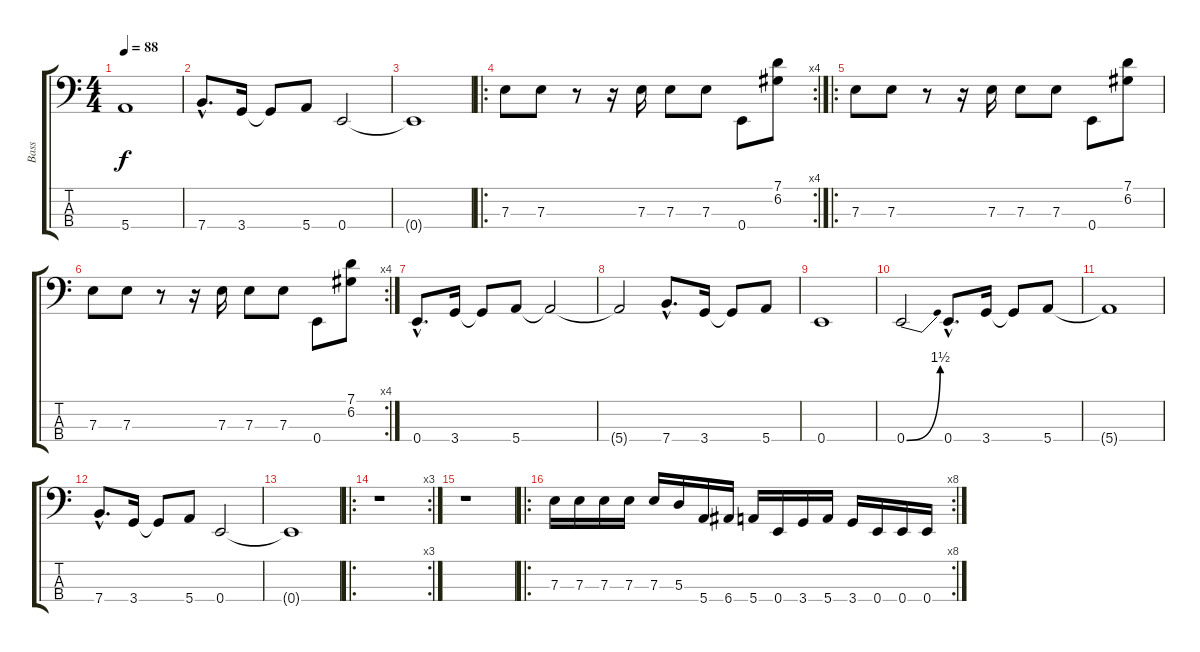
\track ("Bass" "Bass") {instrument electricbassfinger}
\staff {score tabs}
\tuning (G2 D2 A1 E1) {hide}
\ts (4 4)
\tempo 88
\clef f4
\ks c
5.4{t}.1{dy f} |
7.4{hac}.8{d} 3.4.16 3.4{t}.8 5.4.8 0.4.2 |
0.4{t}.1 |
\ro
\rc 4
7.3.8 7.3.8 r.8 r.16 7.3.16 7.3.8 7.3.8 0.4.8 (7.1 6.2).8 |
\ro
7.3.8 7.3.8 r.8 r.16 7.3.16 7.3.8 7.3.8 0.4.8 (7.1 6.2).8 |
\rc 4
7.3.8 7.3.8 r.8 r.16 7.3.16 7.3.8 7.3.8 0.4.8 (7.1 6.2).8 |
0.4{hac}.8{d} 3.4.16 3.4{t}.8 5.4.8 5.4{t}.2 |
5.4{t}.2 7.4{hac}.8{d} 3.4.16 3.4{t}.8 5.4.8 |
0.4.1 |
0.4{be (bend 0 0 60 6)}.2 0.4{hac}.8{d} 3.4.16 3.4{t}.8 5.4.8 |
5.4{t}.1 |
7.4{hac}.8{d} 3.4.16 3.4{t}.8 5.4.8 0.4.2 |
0.4{t}.1 |
\ro
\rc 3
r.1 |
r.1 |
\ro
\rc 8
7.3.16 7.3.16 7.3.16 7.3.16 7.3.16 5.3.16 5.4.16 6.4.16 5.4.16 0.4.16 3.4.16 5.4.16 3.4.16 0.4.16 0.4.16 0.4.16
